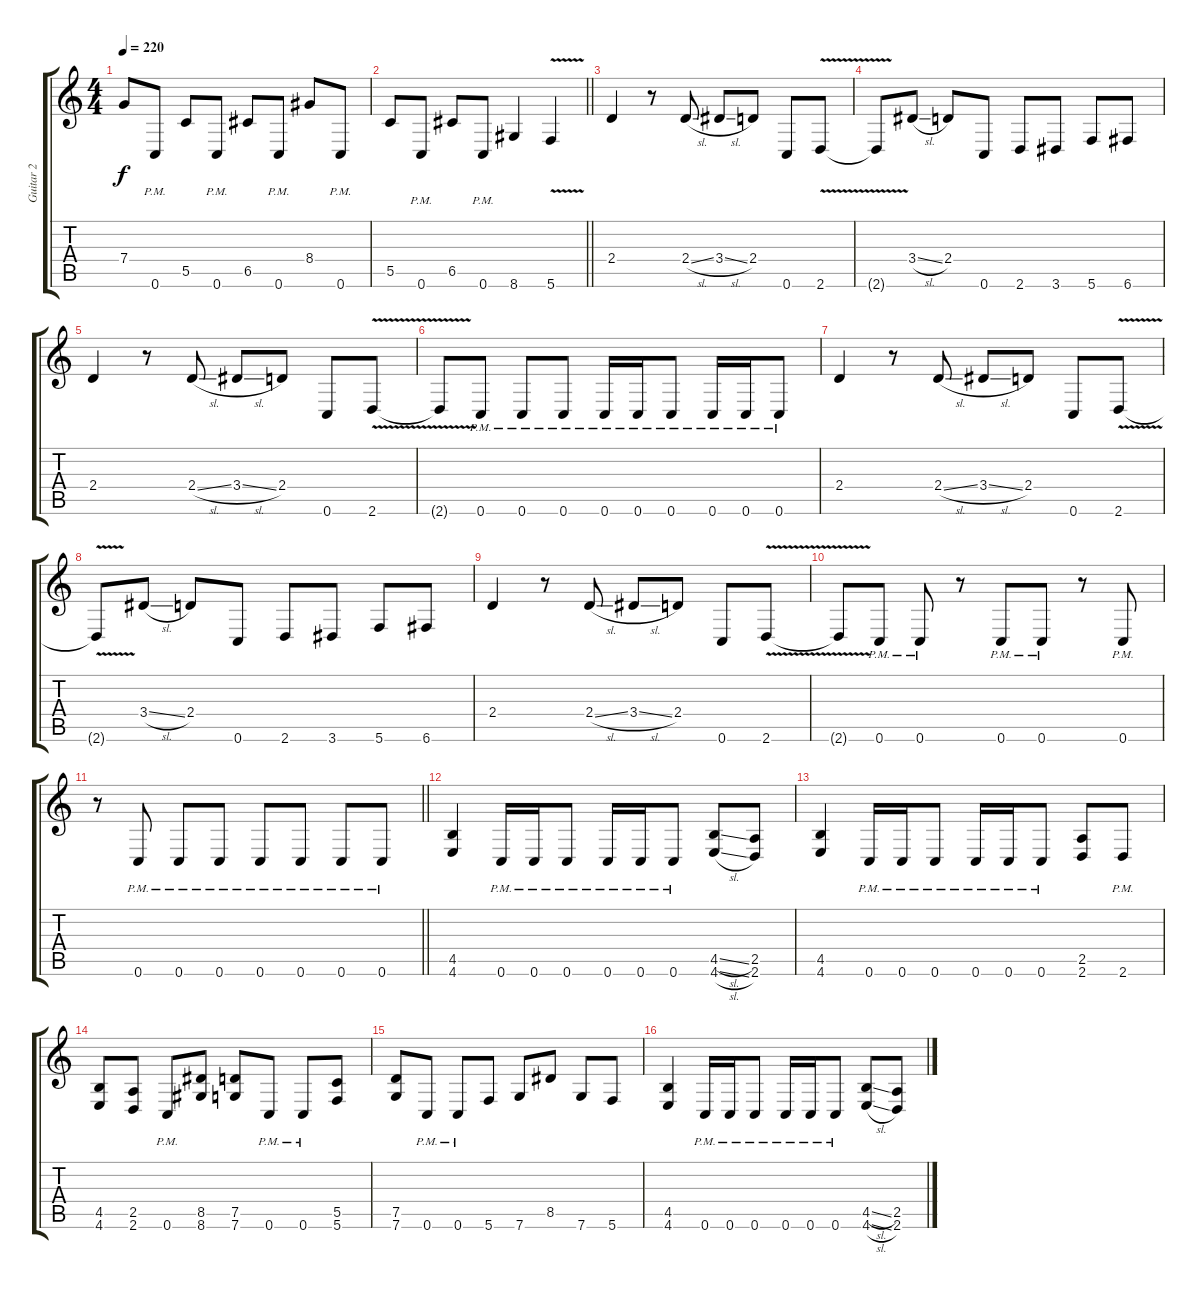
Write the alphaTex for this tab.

\track ("Guitar 2" "Guitar 2") {instrument distortionguitar}
\staff {score tabs}
\tuning (D4 A3 F3 C3 G2 C2) {hide}
\ts (4 4)
\tempo 220
\clef g2
\ks c
7.4.8{dy f} 0.6{pm}.8 5.5.8 0.6{pm}.8 6.5.8 0.6{pm}.8 8.4.8 0.6{pm}.8 |
\barLineRight lightlight
5.5.8 0.6{pm}.8 6.5.8 0.6{pm}.8 8.6.4 5.6{v}.4 |
2.4.4 r.8 2.4{sl}.8 3.4{sl}.8 2.4.8 0.6.8 2.6{v}.8 |
2.6{t}.8 3.4{sl}.8 2.4.8 0.6.8 2.6.8 3.6.8 5.6.8 6.6.8 |
2.4.4 r.8 2.4{sl}.8 3.4{sl}.8 2.4.8 0.6.8 2.6{v}.8 |
2.6{t}.8 0.6{pm}.8 0.6{pm}.8 0.6{pm}.8 0.6{pm}.16 0.6{pm}.16 0.6{pm}.8 0.6{pm}.16 0.6{pm}.16 0.6{pm}.8 |
2.4.4 r.8 2.4{sl}.8 3.4{sl}.8 2.4.8 0.6.8 2.6{v}.8 |
2.6{t}.8 3.4{sl}.8 2.4.8 0.6.8 2.6.8 3.6.8 5.6.8 6.6.8 |
2.4.4 r.8 2.4{sl}.8 3.4{sl}.8 2.4.8 0.6.8 2.6{v}.8 |
2.6{t}.8 0.6{pm}.8 0.6{pm}.8 r.8 0.6{pm}.8 0.6{pm}.8 r.8 0.6{pm}.8 |
\barLineRight lightlight
r.8 0.6{pm}.8 0.6{pm}.8 0.6{pm}.8 0.6{pm}.8 0.6{pm}.8 0.6{pm}.8 0.6{pm}.8 |
(4.5 4.6).4 0.6{pm}.16 0.6{pm}.16 0.6{pm}.8 0.6{pm}.16 0.6{pm}.16 0.6{pm}.8 (4.5{sl} 4.6{sl}).8 (2.5 2.6).8 |
(4.5 4.6).4 0.6{pm}.16 0.6{pm}.16 0.6{pm}.8 0.6{pm}.16 0.6{pm}.16 0.6{pm}.8 (2.5 2.6).8 2.6{pm}.8 |
(4.5 4.6).8 (2.5 2.6).8 0.6{pm}.8 (8.5 8.6).8 (7.5 7.6).8 0.6{pm}.8 0.6{pm}.8 (5.5 5.6).8 |
(7.5 7.6).8 0.6{pm}.8 0.6{pm}.8 5.6.8 7.6.8 8.5.8 7.6.8 5.6.8 |
(4.5 4.6).4 0.6{pm}.16 0.6{pm}.16 0.6{pm}.8 0.6{pm}.16 0.6{pm}.16 0.6{pm}.8 (4.5{sl} 4.6{sl}).8 (2.5 2.6).8
